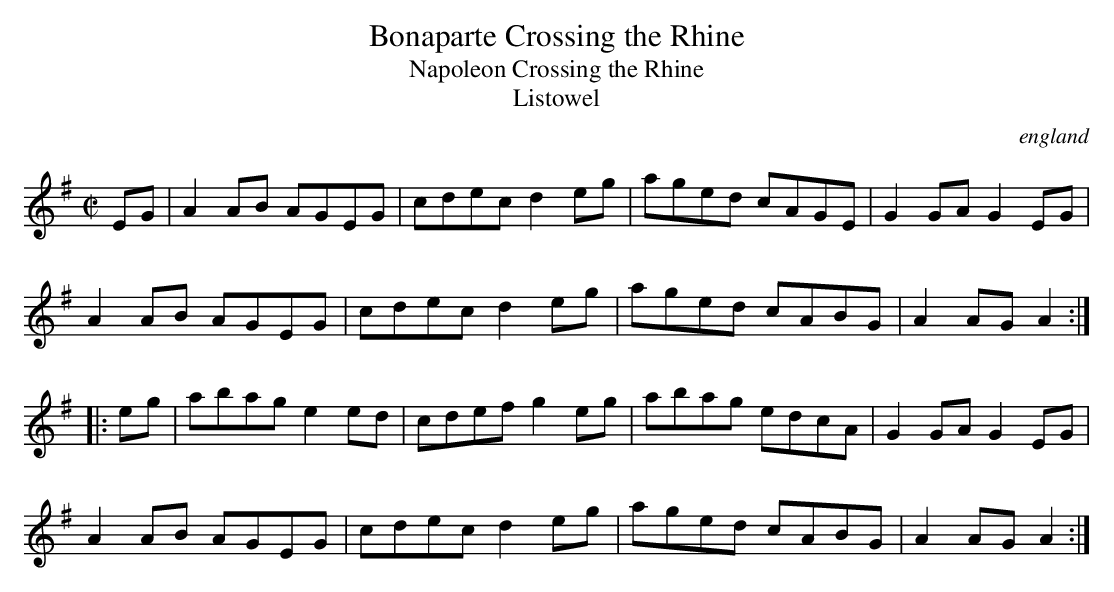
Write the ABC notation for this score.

X:1
T:Bonaparte Crossing the Rhine
T:Napoleon Crossing the Rhine
T:Listowel
O:england
M:C|
K:Ador
EG|A2AB AGEG|cdec d2eg|aged cAGE|G2GA G2EG|
A2AB AGEG|cdec d2eg|aged cABG|A2AG A2:|
|:eg|abag e2ed|cdef g2eg|abag edcA|G2GA G2EG|
A2AB AGEG|cdec d2eg|aged cABG|A2AG A2:|
